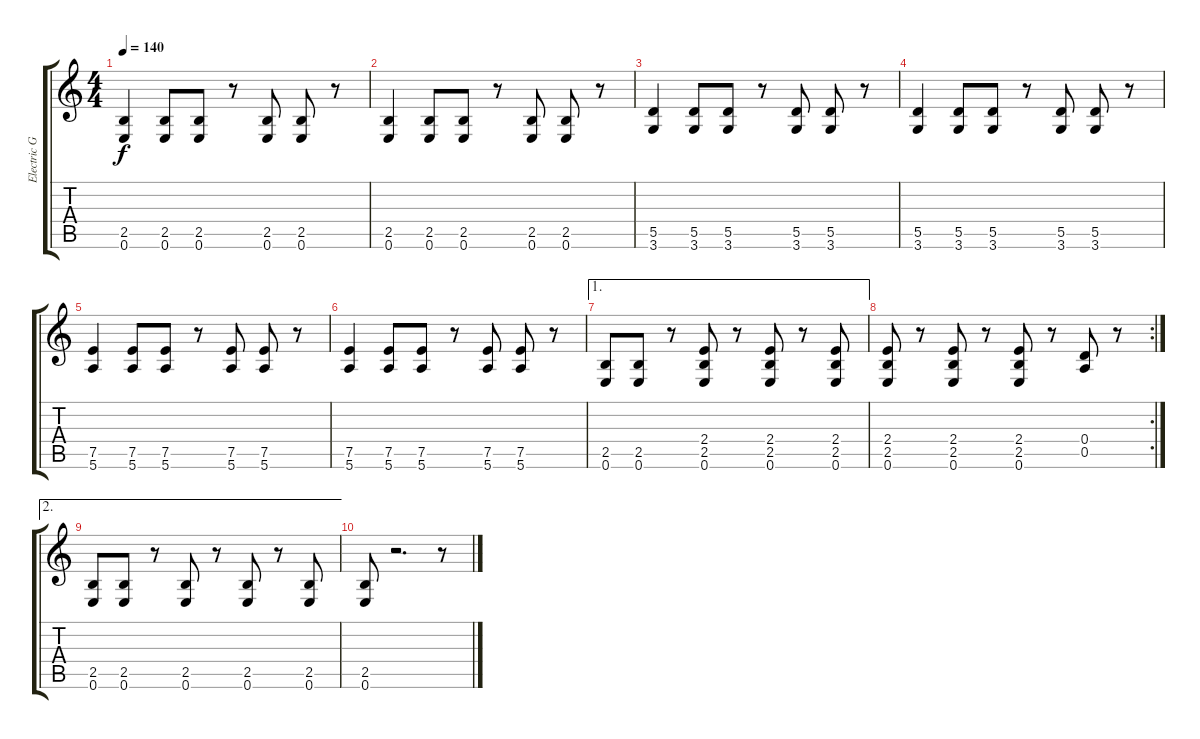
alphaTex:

\track ("Electric Guitar 1" "Electric G") {instrument overdrivenguitar}
\staff {score tabs}
\tuning (E4 B3 G3 D3 A2 E2) {hide}
\ts (4 4)
\tempo 140
\clef g2
\ks c
(2.5 0.6).4{dy f} (2.5 0.6).8 (2.5 0.6).8 r.8 (2.5 0.6).8 (2.5 0.6).8 r.8 |
(2.5 0.6).4 (2.5 0.6).8 (2.5 0.6).8 r.8 (2.5 0.6).8 (2.5 0.6).8 r.8 |
(5.5 3.6).4 (5.5 3.6).8 (5.5 3.6).8 r.8 (5.5 3.6).8 (5.5 3.6).8 r.8 |
(5.5 3.6).4 (5.5 3.6).8 (5.5 3.6).8 r.8 (5.5 3.6).8 (5.5 3.6).8 r.8 |
(7.5 5.6).4 (7.5 5.6).8 (7.5 5.6).8 r.8 (7.5 5.6).8 (7.5 5.6).8 r.8 |
(7.5 5.6).4 (7.5 5.6).8 (7.5 5.6).8 r.8 (7.5 5.6).8 (7.5 5.6).8 r.8 |
\ae 1
(2.5 0.6).8 (2.5 0.6).8 r.8 (2.4 2.5 0.6).8 r.8 (2.4 2.5 0.6).8 r.8 (2.4 2.5 0.6).8 |
\rc 2
(2.4 2.5 0.6).8 r.8 (2.4 2.5 0.6).8 r.8 (2.4 2.5 0.6).8 r.8 (0.4 0.5).8 r.8 |
\ae 2
(2.5 0.6).8 (2.5 0.6).8 r.8 (2.5 0.6).8 r.8 (2.5 0.6).8 r.8 (2.5 0.6).8 |
(2.5 0.6).8 r.2{d} r.8
